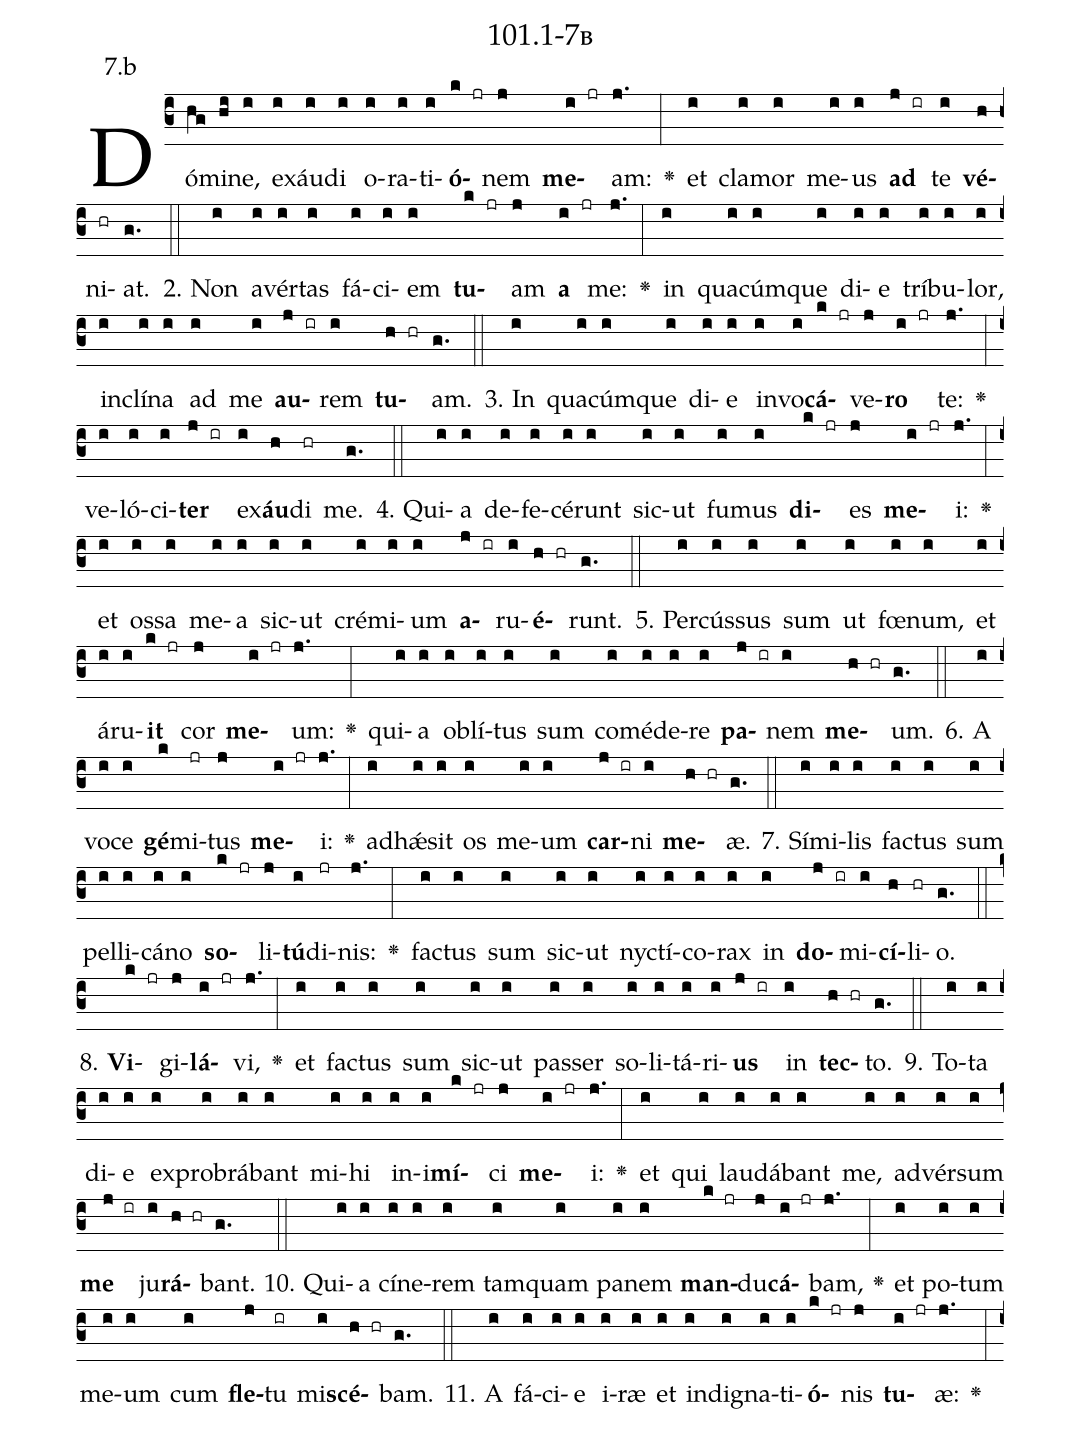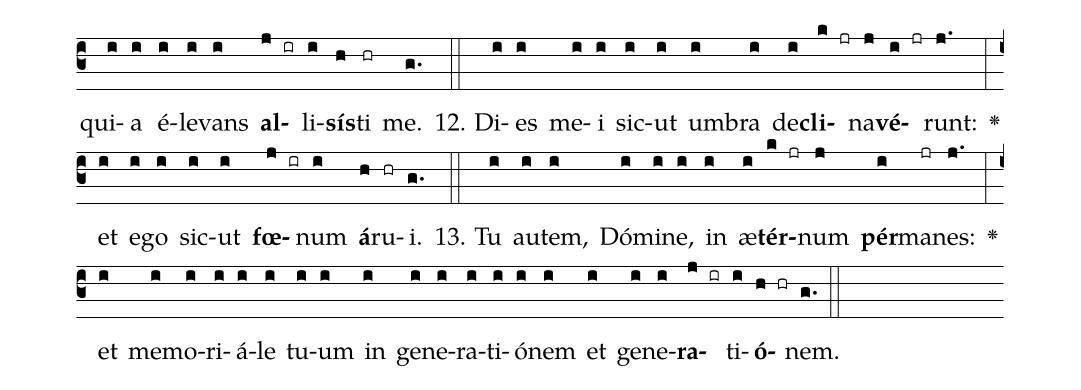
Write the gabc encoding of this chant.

name: 101.1-7b;
annotation: 7.b;
%%
(c3)Dó(hg)mi(hi)ne,(i) ex(i)áu(i)di(i) o(i)ra(i)ti(i)<b>ó</b>(k jr)nem(j) <b>me</b>(i jr)am:(j.) <v>\greheightstar</v>(:) et(i) cla(i)mor(i) me(i)us(i) <b>ad</b>(j ir) te(i) <b>vé</b>(h)ni(hr)at.(g.) (::)
2. Non(i) a(i)vér(i)tas(i) fá(i)ci(i)em(i) <b>tu</b>(k jr)am(j) <b>a</b>(i jr) me:(j.) <v>\greheightstar</v>(:) in(i) qua(i)cúm(i)que(i) di(i)e(i) trí(i)bu(i)lor,(i) in(i)clí(i)na(i) ad(i) me(i) <b>au</b>(j ir)rem(i) <b>tu</b>(h hr)am.(g.) (::)
3. In(i) qua(i)cúm(i)que(i) di(i)e(i) in(i)vo(i)<b>cá</b>(k jr)ve(j)<b>ro</b>(i jr) te:(j.) <v>\greheightstar</v>(:) ve(i)ló(i)ci(i)<b>ter</b>(j ir) ex(i)<b>áu</b>(h)di(hr) me.(g.) (::)
4. Qui(i)a(i) de(i)fe(i)cé(i)runt(i) sic(i)ut(i) fu(i)mus(i) <b>di</b>(k jr)es(j) <b>me</b>(i jr)i:(j.) <v>\greheightstar</v>(:) et(i) os(i)sa(i) me(i)a(i) sic(i)ut(i) cré(i)mi(i)um(i) <b>a</b>(j ir)ru(i)<b>é</b>(h hr)runt.(g.) (::)
5. Per(i)cús(i)sus(i) sum(i) ut(i) fœ(i)num,(i) et(i) á(i)ru(i)<b>it</b>(k jr) cor(j) <b>me</b>(i jr)um:(j.) <v>\greheightstar</v>(:) qui(i)a(i) ob(i)lí(i)tus(i) sum(i) com(i)é(i)de(i)re(i) <b>pa</b>(j ir)nem(i) <b>me</b>(h hr)um.(g.) (::)
6. A(i) vo(i)ce(i) <b>gé</b>(k)mi(jr)tus(j) <b>me</b>(i jr)i:(j.) <v>\greheightstar</v>(:) ad(i)hǽ(i)sit(i) os(i) me(i)um(i) <b>car</b>(j ir)ni(i) <b>me</b>(h hr)æ.(g.) (::)
7. Sí(i)mi(i)lis(i) fac(i)tus(i) sum(i) pel(i)li(i)cá(i)no(i) <b>so</b>(k jr)li(j)<b>tú</b>(i)di(jr)nis:(j.) <v>\greheightstar</v>(:) fac(i)tus(i) sum(i) sic(i)ut(i) nyc(i)tí(i)co(i)rax(i) in(i) <b>do</b>(j ir)mi(i)<b>cí</b>(h)li(hr)o.(g.) (::)
8. <b>Vi</b>(k jr)gi(j)<b>lá</b>(i jr)vi,(j.) <v>\greheightstar</v>(:) et(i) fac(i)tus(i) sum(i) sic(i)ut(i) pas(i)ser(i) so(i)li(i)tá(i)ri(i)<b>us</b>(j ir) in(i) <b>tec</b>(h hr)to.(g.) (::)
9. To(i)ta(i) di(i)e(i) ex(i)pro(i)brá(i)bant(i) mi(i)hi(i) in(i)i(i)<b>mí</b>(k jr)ci(j) <b>me</b>(i jr)i:(j.) <v>\greheightstar</v>(:) et(i) qui(i) lau(i)dá(i)bant(i) me,(i) ad(i)vér(i)sum(i) <b>me</b>(j ir) ju(i)<b>rá</b>(h hr)bant.(g.) (::)
10. Qui(i)a(i) cí(i)ne(i)rem(i) tam(i)quam(i) pa(i)nem(i) <b>man</b>(k jr)du(j)<b>cá</b>(i jr)bam,(j.) <v>\greheightstar</v>(:) et(i) po(i)tum(i) me(i)um(i) cum(i) <b>fle</b>(j)tu(ir) mi(i)<b>scé</b>(h hr)bam.(g.) (::)
11. A(i) fá(i)ci(i)e(i) i(i)ræ(i) et(i) in(i)di(i)gna(i)ti(i)<b>ó</b>(k jr)nis(j) <b>tu</b>(i jr)æ:(j.) <v>\greheightstar</v>(:) qui(i)a(i) é(i)le(i)vans(i) <b>al</b>(j ir)li(i)<b>sís</b>(h)ti(hr) me.(g.) (::)
12. Di(i)es(i) me(i)i(i) sic(i)ut(i) um(i)bra(i) de(i)<b>cli</b>(k jr)na(j)<b>vé</b>(i jr)runt:(j.) <v>\greheightstar</v>(:) et(i) e(i)go(i) sic(i)ut(i) <b>fœ</b>(j ir)num(i) <b>á</b>(h)ru(hr)i.(g.) (::)
13. Tu(i) au(i)tem,(i) Dó(i)mi(i)ne,(i) in(i) æ(i)<b>tér</b>(k jr)num(j) <b>pér</b>(i)ma(jr)nes:(j.) <v>\greheightstar</v>(:) et(i) me(i)mo(i)ri(i)á(i)le(i) tu(i)um(i) in(i) ge(i)ne(i)ra(i)ti(i)ó(i)nem(i) et(i) ge(i)ne(i)<b>ra</b>(j ir)ti(i)<b>ó</b>(h hr)nem.(g.) (::)
